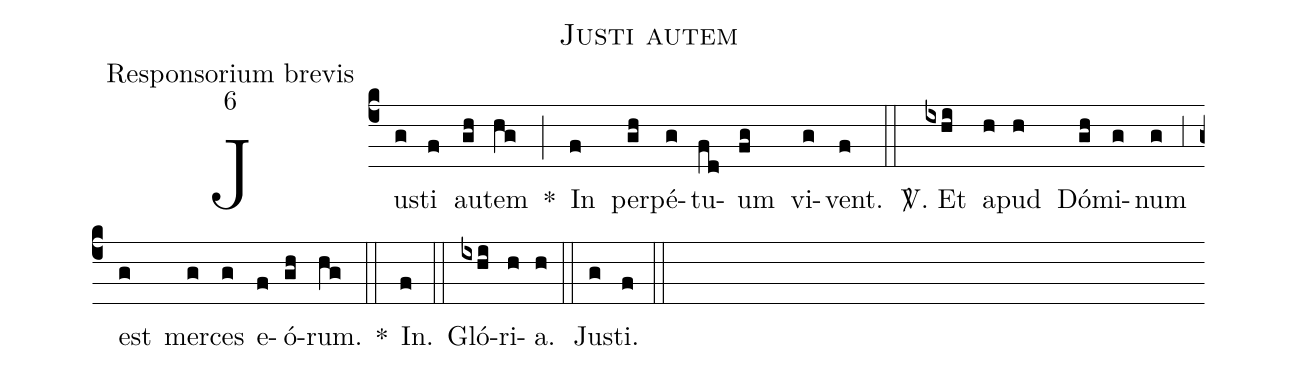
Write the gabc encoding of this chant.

name:Justi autem;
office-part:Responsorium brevis;
mode:6;
%%
(c4) Ju(g)sti(f) au(gh)tem(hg) *(;) In(f) per(gh)pé(g)tu(fd)um(fg) vi(g)vent.(f) (::)

<sp>V/</sp>. Et(ixhi) a(h)pud(h) Dó(gh)mi(g)num(g) (,3) est(g) mer(g)ces(g) e(f)ó(gh)rum.(hg) *(::) In.(f) (::)

Gló(ixhi)ri(h)a.(h) (::)
Ju(g)sti.(f) (::)
